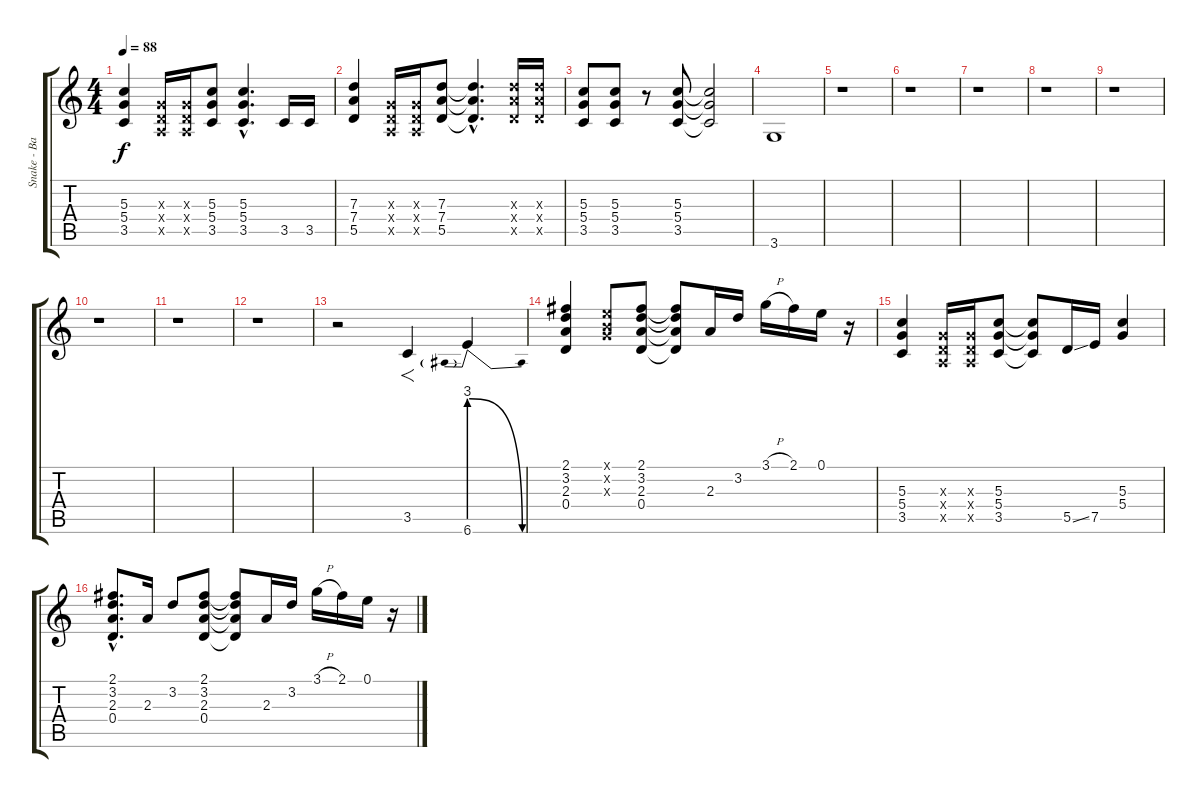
\track ("Snake - Back Guitar" "Snake - Ba") {instrument distortionguitar}
\staff {score tabs}
\tuning (E4 B3 G3 D3 A2 E2) {hide}
\ts (4 4)
\tempo 88
\clef g2
\ks c
(5.3 5.4 3.5).4{dy f} (0.3{x} 0.4{x} 0.5{x}).16 (0.3{x} 0.4{x} 0.5{x}).16 (5.3 5.4 3.5).8 (5.3{hac} 5.4{hac} 3.5{hac}).4{d} 3.5.16 3.5.16 |
(7.3 7.4 5.5).4 (0.3{x} 0.4{x} 0.5{x}).16 (0.3{x} 0.4{x} 0.5{x}).16 (7.3 7.4 5.5).8 (7.3{hac t} 7.4{hac t} 5.5{hac t}).4{d} (7.3{x} 7.4{x} 5.5{x}).16 (7.3{x} 7.4{x} 5.5{x}).16 |
(5.3 5.4 3.5).8 (5.3 5.4 3.5).8 r.8 (5.3 5.4 3.5).8 (5.3{t} 5.4{t} 3.5{t}).2 |
3.6.1{volume 2} |
r.1{volume 10} |
r.1 |
r.1 |
r.1 |
r.1 |
r.1 |
r.1 |
r.1 |
r.2 3.5.4{f} 6.6{be (prebendrelease 0 12 60 0)}.4 |
(2.1 3.2 2.3 0.4).4 (0.1{x} 0.2{x} 0.3{x}).8 (2.1 3.2 2.3 0.4).8 (2.1{t} 3.2{t} 2.3{t} 0.4{t}).8 2.3.16 3.2.16 3.1{h}.16 2.1.16 0.1.16 r.16 |
(5.3 5.4 3.5).4 (0.3{x} 0.4{x} 0.5{x}).16 (0.3{x} 0.4{x} 0.5{x}).16 (5.3 5.4 3.5).8 (5.3{t} 5.4{t} 3.5{t}).8 5.5{ss}.16 7.5.16 (5.3 5.4).4 |
(2.1{hac} 3.2{hac} 2.3{hac} 0.4{hac}).8{d} 2.3.16 3.2.8 (2.1 3.2 2.3 0.4).8 (2.1{t} 3.2{t} 2.3{t} 0.4{t}).8 2.3.16 3.2.16 3.1{h}.16 2.1.16 0.1.16 r.16
